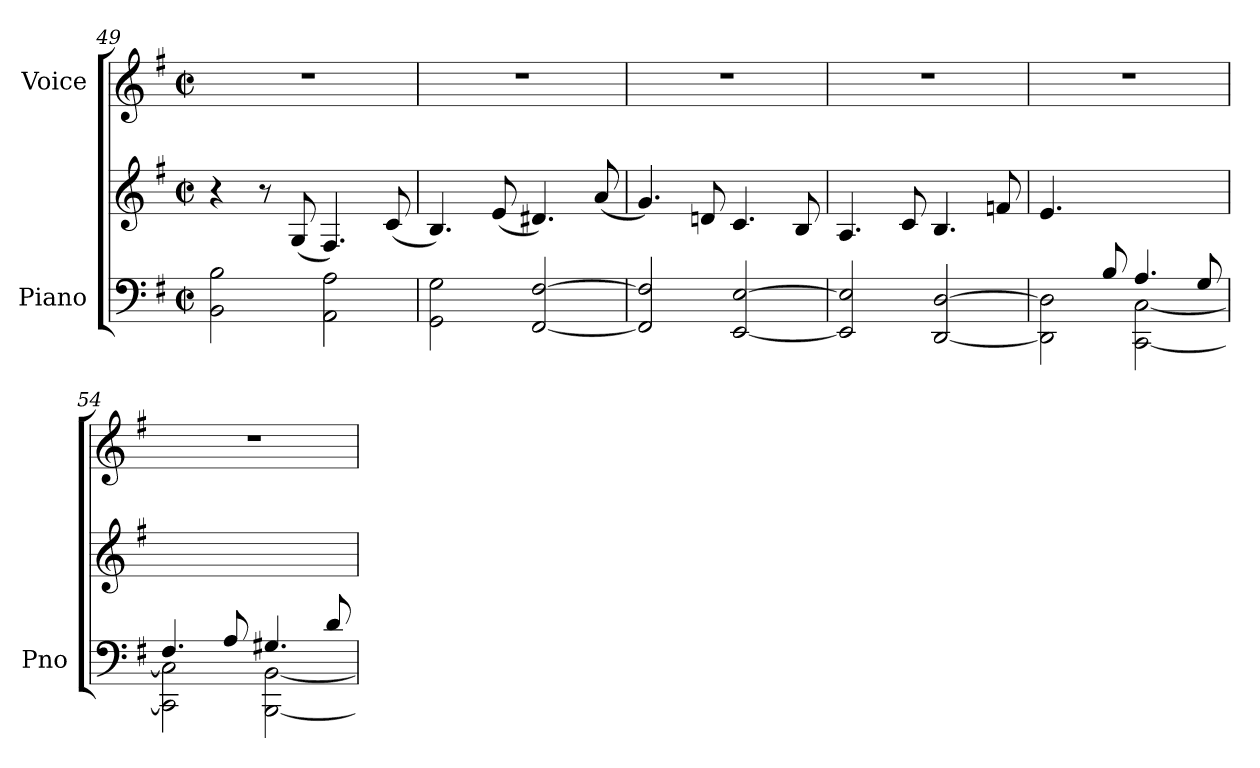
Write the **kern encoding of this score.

**kern	**kern	**kern
*part2	*part2	*part1
*staff3	*staff2	*staff1
*I"Piano	*	*I"Voice
*I'Pno	*	*
*clefF4	*clefG2	*clefG2
*k[f#]	*k[f#]	*k[f#]
*M2/2	*M2/2	*M2/2
*met(c|)	*met(c|)	*met(c|)
=49	=49	=49
2BB\ 2B\	4r	1r
.	8r	.
.	(<8G/	.
2AA\ 2A\	4.F#/)	.
.	(<8c/	.
=50	=50	=50
2GG\ 2G\	4.B/)	1r
.	(<8e/	.
[2FF#/ [2F#/	4.d#X/)	.
.	(<8a/	.
=51	=51	=51
2FF#/] 2F#/]	4.g/)	1r
.	8dn/	.
[2EE/ [2E/	4.c/	.
.	8B/	.
=52	=52	=52
2EE/] 2E/]	4.A/	1r
.	8c/	.
[2DD/ [2D/	4.B/	.
.	8fn/	.
!!LO:LB:g=z
=53	=53	=53
*^	*	*
4.ryy	2DD\] 2D\]	4.e/	1r
8B/	.	2ryy	.
4.A/	[2CC\ [2C\	.	.
8G/	.	8ryy	.
=54	=54	=54	=54
4.F#/	2CC\] 2C\]	1ryy	1r
8A/	.	.	.
4.G#X/	[2BBB\ [2BB\	.	.
8d/	.	.	.
*v	*v	*	*
=	=	=
*-	*-	*-
